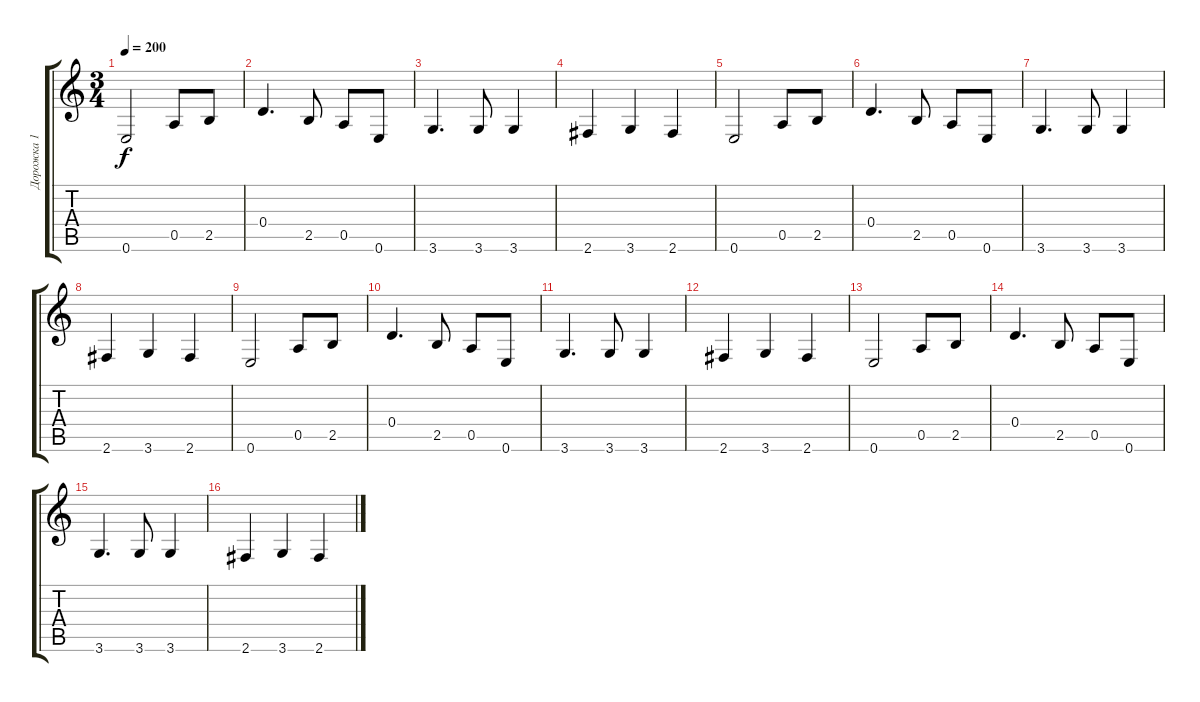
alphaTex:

\track ("Дорожка 1" "Дорожка 1") {instrument distortionguitar}
\staff {score tabs}
\tuning (E4 B3 G3 D3 A2 E2) {hide}
\ts (3 4)
\tempo 200
\clef g2
\ks c
0.6.2{dy f} 0.5.8 2.5.8 |
0.4.4{d} 2.5.8 0.5.8 0.6.8 |
3.6.4{d} 3.6.8 3.6.4 |
2.6.4 3.6.4 2.6.4 |
0.6.2 0.5.8 2.5.8 |
0.4.4{d} 2.5.8 0.5.8 0.6.8 |
3.6.4{d} 3.6.8 3.6.4 |
2.6.4 3.6.4 2.6.4 |
0.6.2 0.5.8 2.5.8 |
0.4.4{d} 2.5.8 0.5.8 0.6.8 |
3.6.4{d} 3.6.8 3.6.4 |
2.6.4 3.6.4 2.6.4 |
0.6.2 0.5.8 2.5.8 |
0.4.4{d} 2.5.8 0.5.8 0.6.8 |
3.6.4{d} 3.6.8 3.6.4 |
2.6.4 3.6.4 2.6.4
